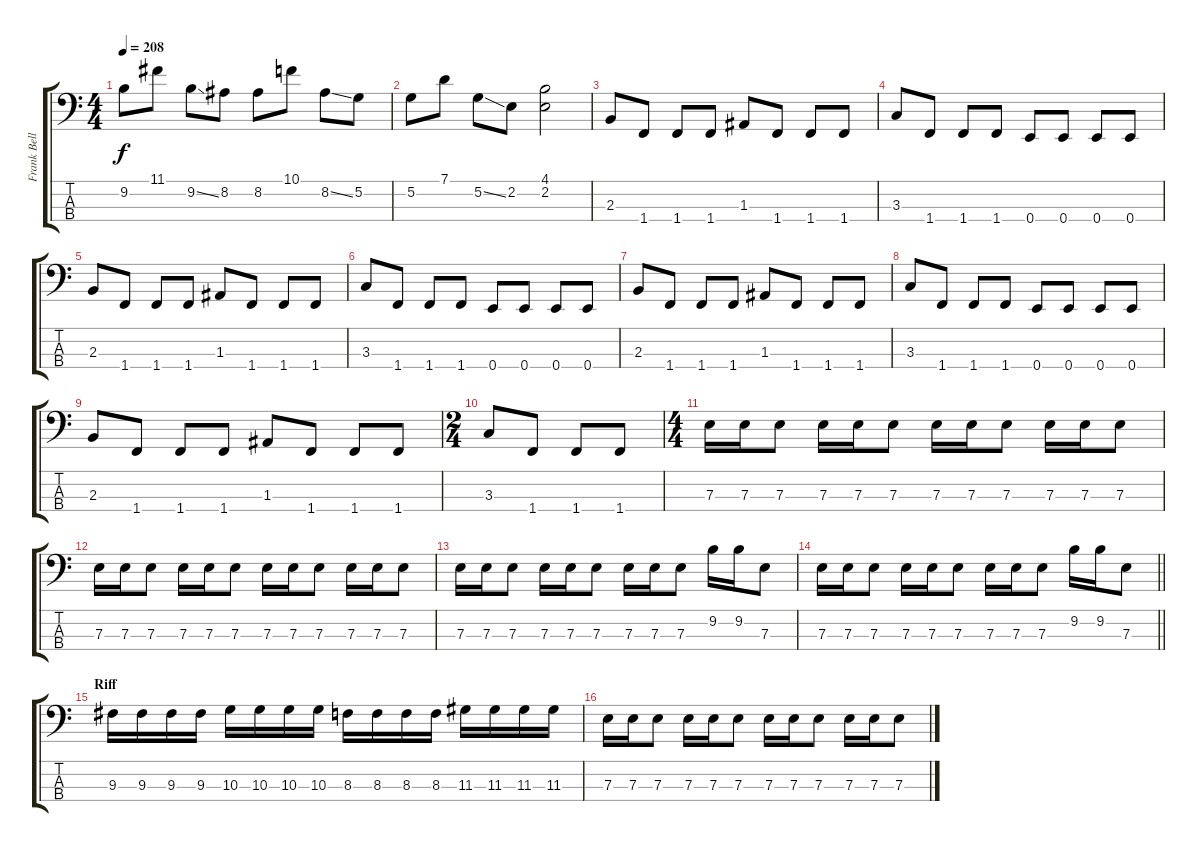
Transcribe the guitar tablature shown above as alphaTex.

\track ("Frank Bello" "Frank Bell") {instrument electricbassfinger}
\staff {score tabs}
\tuning (G2 D2 A1 E1) {hide}
\ts (4 4)
\tempo 208
\clef f4
\ks c
9.2.8{dy f} 11.1.8 9.2{ss}.8 8.2.8 8.2.8 10.1.8 8.2{ss}.8 5.2.8 |
5.2.8 7.1.8 5.2{ss}.8 2.2.8 (4.1 2.2).2 |
2.3.8 1.4.8 1.4.8 1.4.8 1.3.8 1.4.8 1.4.8 1.4.8 |
3.3.8 1.4.8 1.4.8 1.4.8 0.4.8 0.4.8 0.4.8 0.4.8 |
2.3.8 1.4.8 1.4.8 1.4.8 1.3.8 1.4.8 1.4.8 1.4.8 |
3.3.8 1.4.8 1.4.8 1.4.8 0.4.8 0.4.8 0.4.8 0.4.8 |
2.3.8 1.4.8 1.4.8 1.4.8 1.3.8 1.4.8 1.4.8 1.4.8 |
3.3.8 1.4.8 1.4.8 1.4.8 0.4.8 0.4.8 0.4.8 0.4.8 |
2.3.8 1.4.8 1.4.8 1.4.8 1.3.8 1.4.8 1.4.8 1.4.8 |
\ts (2 4)
3.3.8 1.4.8 1.4.8 1.4.8 |
\ts (4 4)
7.3.16 7.3.16 7.3.8 7.3.16 7.3.16 7.3.8 7.3.16 7.3.16 7.3.8 7.3.16 7.3.16 7.3.8 |
7.3.16 7.3.16 7.3.8 7.3.16 7.3.16 7.3.8 7.3.16 7.3.16 7.3.8 7.3.16 7.3.16 7.3.8 |
7.3.16 7.3.16 7.3.8 7.3.16 7.3.16 7.3.8 7.3.16 7.3.16 7.3.8 9.2.16 9.2.16 7.3.8 |
\barLineRight lightlight
7.3.16 7.3.16 7.3.8 7.3.16 7.3.16 7.3.8 7.3.16 7.3.16 7.3.8 9.2.16 9.2.16 7.3.8 |
\section ("" "Riff")
9.3.16 9.3.16 9.3.16 9.3.16 10.3.16 10.3.16 10.3.16 10.3.16 8.3.16 8.3.16 8.3.16 8.3.16 11.3.16 11.3.16 11.3.16 11.3.16 |
7.3.16 7.3.16 7.3.8 7.3.16 7.3.16 7.3.8 7.3.16 7.3.16 7.3.8 7.3.16 7.3.16 7.3.8
